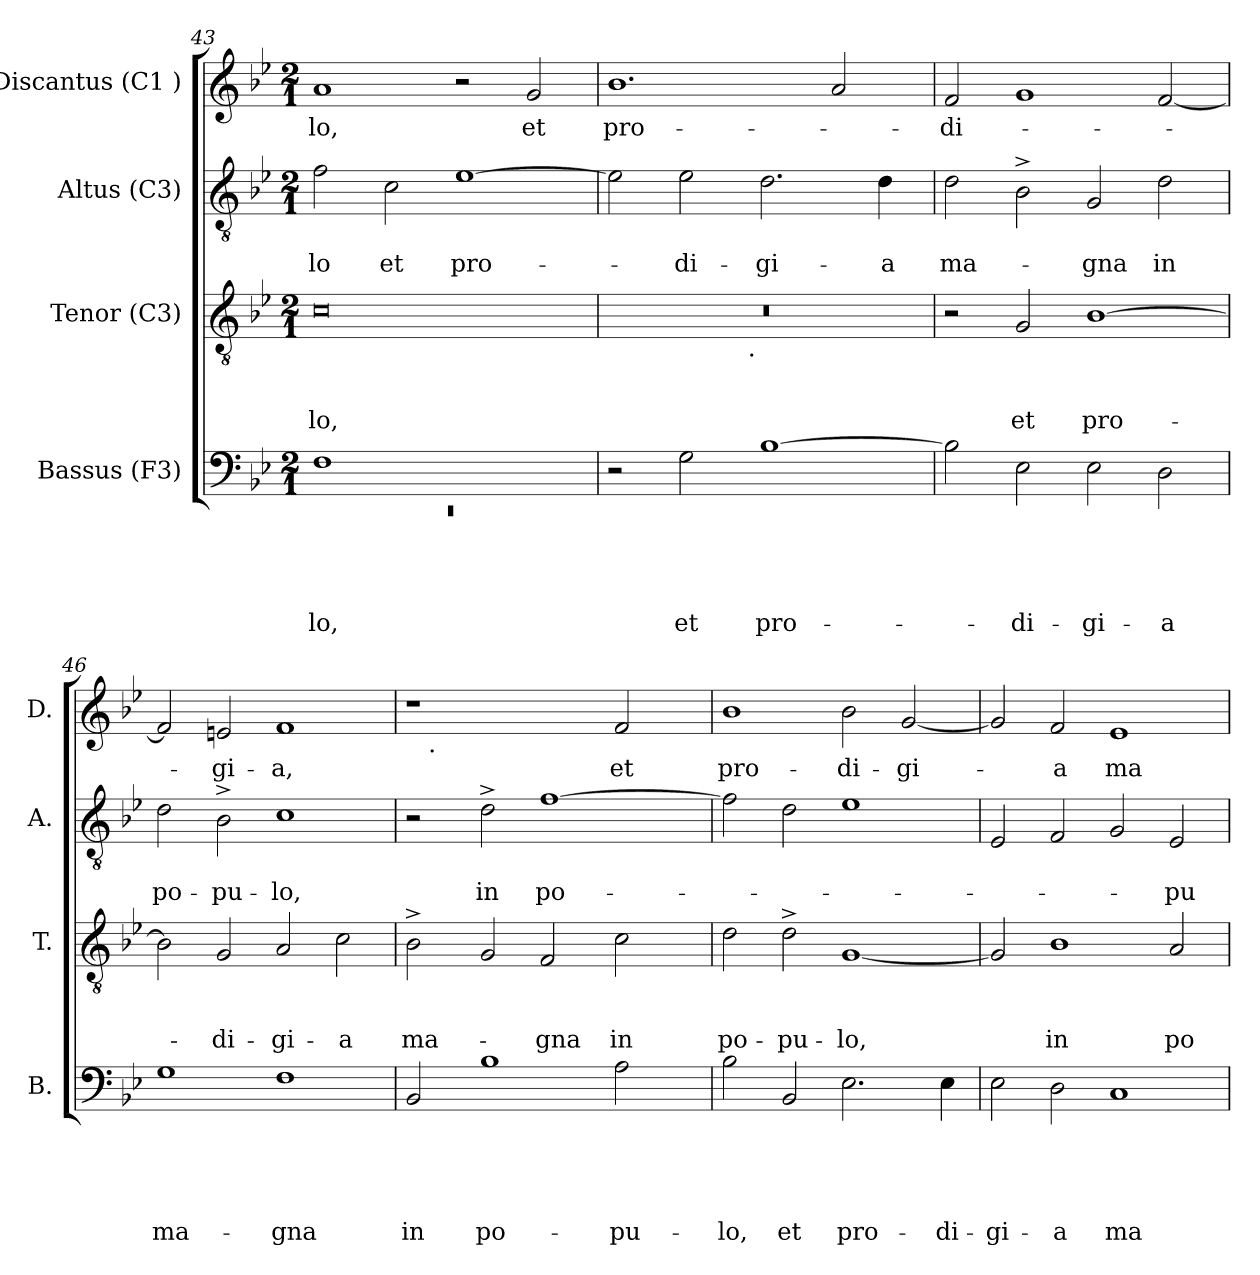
**kern	**text	**text	**text	**text	**text	**kern	**text	**text	**text	**kern	**text	**text	**kern	**text
*part4	*part4	*part4	*part4	*part4	*part4	*part3	*part3	*part3	*part3	*part2	*part2	*part2	*part1	*part1
*staff4	*staff4	*staff4	*staff4	*staff4	*staff4	*staff3	*staff3	*staff3	*staff3	*staff2	*staff2	*staff2	*staff1	*staff1
*I"Bassus (F3)	*	*	*	*	*	*I"Tenor (C3)	*	*	*	*I"Altus (C3)	*	*	*I"Discantus (C1 )	*
*I'B.	*	*	*	*	*	*I'T.	*	*	*	*I'A.	*	*	*I'D.	*
*clefF4	*	*	*	*	*	*clefGv2	*	*	*	*clefGv2	*	*	*clefG2	*
*k[b-e-]	*	*	*	*	*	*k[b-e-]	*	*	*	*k[b-e-]	*	*	*k[b-e-]	*
*B-:	*	*	*	*	*	*B-:	*	*	*	*B-:	*	*	*B-:	*
*M2/1	*	*	*	*	*	*M2/1	*	*	*	*M2/1	*	*	*M2/1	*
=43	=43	=43	=43	=43	=43	=43	=43	=43	=43	=43	=43	=43	=43	=43
*^	*	*	*	*	*	*	*	*	*	*	*	*	*	*
!	!LO:N:vis=1	!	!	!	!	!LO:LY:b	!	!	!	!LO:LY:b	!	!	!LO:LY:b	!	!LO:LY:b
1F	0rEE	.	.	.	.	-lo,	0c	.	.	-lo,	2f\	.	-lo	1a	-lo,
!	!	!	!	!	!	!	!	!	!	!	!	!	!LO:LY:b	!	!
.	.	.	.	.	.	.	.	.	.	.	2c\	.	et	.	.
!	!	!	!	!	!	!	!	!	!	!	!	!	!LO:LY:b	!	!
1ryy	.	.	.	.	.	.	.	.	.	.	[>1e-	.	pro-	2r	.
!	!	!	!	!	!	!	!	!	!	!	!	!	!	!	!LO:LY:b
.	.	.	.	.	.	.	.	.	.	.	.	.	.	2g/	et
*v	*v	*	*	*	*	*	*	*	*	*	*	*	*	*	*
=44	=44	=44	=44	=44	=44	=44	=44	=44	=44	=44	=44	=44	=44	=44
!	!	!	!	!	!	!	!	!	!	!	!	!	!	!LO:LY:b
*	*	*	*	*	*	*^	*	*	*	*	*	*	*	*
2r	.	.	.	.	.	0r	2ryy	.	.	.	2e-\]	.	.	1.b-	pro-
!	!	!	!	!	!LO:LY:b	!	!	!	!	!	!	!	!LO:LY:b	!	!
2G\	.	.	.	.	et	.	4...ryy	.	.	.	2e-\	.	-di-	.	.
!	!	!	!	!	!	!	!LO:TX:b:t=.	!	!	!	!	!	!	!	!
.	.	.	.	.	.	.	1ryy	.	.	.	.	.	.	.	.
!	!	!	!	!	!LO:LY:b	!	!	!	!	!	!	!	!LO:LY:b	!	!
[>1B-	.	.	.	.	pro-	.	.	.	.	.	2.d\	.	-gi-	.	.
.	.	.	.	.	.	.	.	.	.	.	.	.	.	2a/	.
!	!	!	!	!	!	!	!	!	!	!	!	!	!LO:LY:b	!	!
.	.	.	.	.	.	.	.	.	.	.	4d\	.	-a	.	.
.	.	.	.	.	.	.	32ryy	.	.	.	.	.	.	.	.
!!LO:PB:g=z
=45	=45	=45	=45	=45	=45	=45	=45	=45	=45	=45	=45	=45	=45	=45	=45
!	!	!	!	!	!	!	!	!	!	!	!	!	!LO:LY:b	!	!LO:LY:b
*	*	*	*	*	*	*v	*v	*	*	*	*	*	*	*	*
2B-\]	.	.	.	.	.	2r	.	.	.	2d\	.	ma-	2f/	-di-
!	!	!	!	!	!LO:LY:b	!	!	!	!LO:LY:b	!	!	!	!	!
2E-\	.	.	.	.	-di-	2G/	.	.	et	2B-^>\	.	.	1g	.
!	!	!	!	!	!LO:LY:b	!	!	!	!LO:LY:b	!	!	!LO:LY:b	!	!
2E-\	.	.	.	.	-gi-	[>1B-	.	.	pro-	2G/	.	-gna	.	.
!	!	!	!	!	!LO:LY:b	!	!	!	!	!	!	!LO:LY:b	!	!
2D\	.	.	.	.	-a	.	.	.	.	2d\	.	in	[<2f/	.
=46	=46	=46	=46	=46	=46	=46	=46	=46	=46	=46	=46	=46	=46	=46
!	!	!	!	!	!LO:LY:b	!	!	!	!	!	!	!LO:LY:b	!	!
1G	.	.	.	.	ma-	2B-\]	.	.	.	2d\	.	po-	2f/]	.
!	!	!	!	!	!	!	!	!	!LO:LY:b	!	!	!LO:LY:b	!	!LO:LY:b
.	.	.	.	.	.	2G/	.	.	-di-	2B-^>\	.	-pu-	2e/	-gi-
!	!	!	!	!	!LO:LY:b	!	!	!	!LO:LY:b	!	!	!LO:LY:b	!	!LO:LY:b
1F	.	.	.	.	-gna	2A/	.	.	-gi-	1c	.	-lo,	1f	-a,
!	!	!	!	!	!	!	!	!	!LO:LY:b	!	!	!	!	!
.	.	.	.	.	.	2c\	.	.	-a	.	.	.	.	.
=47	=47	=47	=47	=47	=47	=47	=47	=47	=47	=47	=47	=47	=47	=47
!	!	!	!	!	!LO:LY:b	!	!	!	!LO:LY:b	!	!	!	!	!
*	*	*	*	*	*	*	*	*	*	*	*	*	*^	*
2BB-/	.	.	.	.	in	2B-^>\	.	.	ma-	2r	.	.	1r	16.ryy	.
!	!	!	!	!	!	!	!	!	!	!	!	!	!	!LO:TX:b:t=.	!
.	.	.	.	.	.	.	.	.	.	.	.	.	.	1ryy	.
!	!	!	!	!	!LO:LY:b	!	!	!	!	!	!	!LO:LY:b	!	!	!
1B-	.	.	.	.	po-	2G/	.	.	.	2d^>\	.	in	.	.	.
!	!	!	!	!	!	!	!	!	!LO:LY:b	!	!	!LO:LY:b	!	!	!
.	.	.	.	.	.	2F/	.	.	-gna	[>1f	.	po-	2ryy	.	.
.	.	.	.	.	.	.	.	.	.	.	.	.	.	2ryy	.
!	!	!	!	!	!LO:LY:b	!	!	!	!LO:LY:b	!	!	!	!	!	!LO:LY:b
2A\	.	.	.	.	-pu-	2c\	.	.	in	.	.	.	2f/	.	et
.	.	.	.	.	.	.	.	.	.	.	.	.	.	4ryy	.
.	.	.	.	.	.	.	.	.	.	.	.	.	.	8ryy	.
.	.	.	.	.	.	.	.	.	.	.	.	.	.	32ryy	.
=48	=48	=48	=48	=48	=48	=48	=48	=48	=48	=48	=48	=48	=48	=48	=48
!	!	!	!	!	!LO:LY:b	!	!	!	!LO:LY:b	!	!	!	!	!	!LO:LY:b
*	*	*	*	*	*	*	*	*	*	*	*	*	*v	*v	*
2B-\	.	.	.	.	-lo,	2d\	.	.	po-	2f\]	.	.	1b-	pro-
!	!	!	!	!	!LO:LY:b	!	!	!	!LO:LY:b	!	!	!	!	!
2BB-/	.	.	.	.	et	2d^>\	.	.	-pu-	2d\	.	.	.	.
!	!	!	!	!	!LO:LY:b	!	!	!	!LO:LY:b	!	!	!	!	!LO:LY:b
2.E-\	.	.	.	.	pro-	[<1G	.	.	-lo,	1e-	.	.	2b-\	-di-
!	!	!	!	!	!	!	!	!	!	!	!	!	!	!LO:LY:b
.	.	.	.	.	.	.	.	.	.	.	.	.	[<2g/	-gi-
!	!	!	!	!	!LO:LY:b	!	!	!	!	!	!	!	!	!
4E-\	.	.	.	.	-di-	.	.	.	.	.	.	.	.	.
!!LO:LB:g=z
=49	=49	=49	=49	=49	=49	=49	=49	=49	=49	=49	=49	=49	=49	=49
!	!	!	!	!	!LO:LY:b	!	!	!	!	!	!	!	!	!
2E-\	.	.	.	.	-gi-	2G/]	.	.	.	2E-/	.	.	2g/]	.
!	!	!	!	!	!LO:LY:b	!	!	!	!LO:LY:b	!	!	!	!	!LO:LY:b
2D\	.	.	.	.	-a	1B-	.	.	in	2F/	.	.	2f/	-a
!	!	!	!	!	!LO:LY:b	!	!	!	!	!	!	!	!	!LO:LY:b
1C	.	.	.	.	ma-	.	.	.	.	2G/	.	.	1e-	ma-
!	!	!	!	!	!	!	!	!	!LO:LY:b	!	!	!LO:LY:b	!	!
.	.	.	.	.	.	2A/	.	.	po-	2E-/	.	-pu-	.	.
=	=	=	=	=	=	=	=	=	=	=	=	=	=	=
*-	*-	*-	*-	*-	*-	*-	*-	*-	*-	*-	*-	*-	*-	*-
